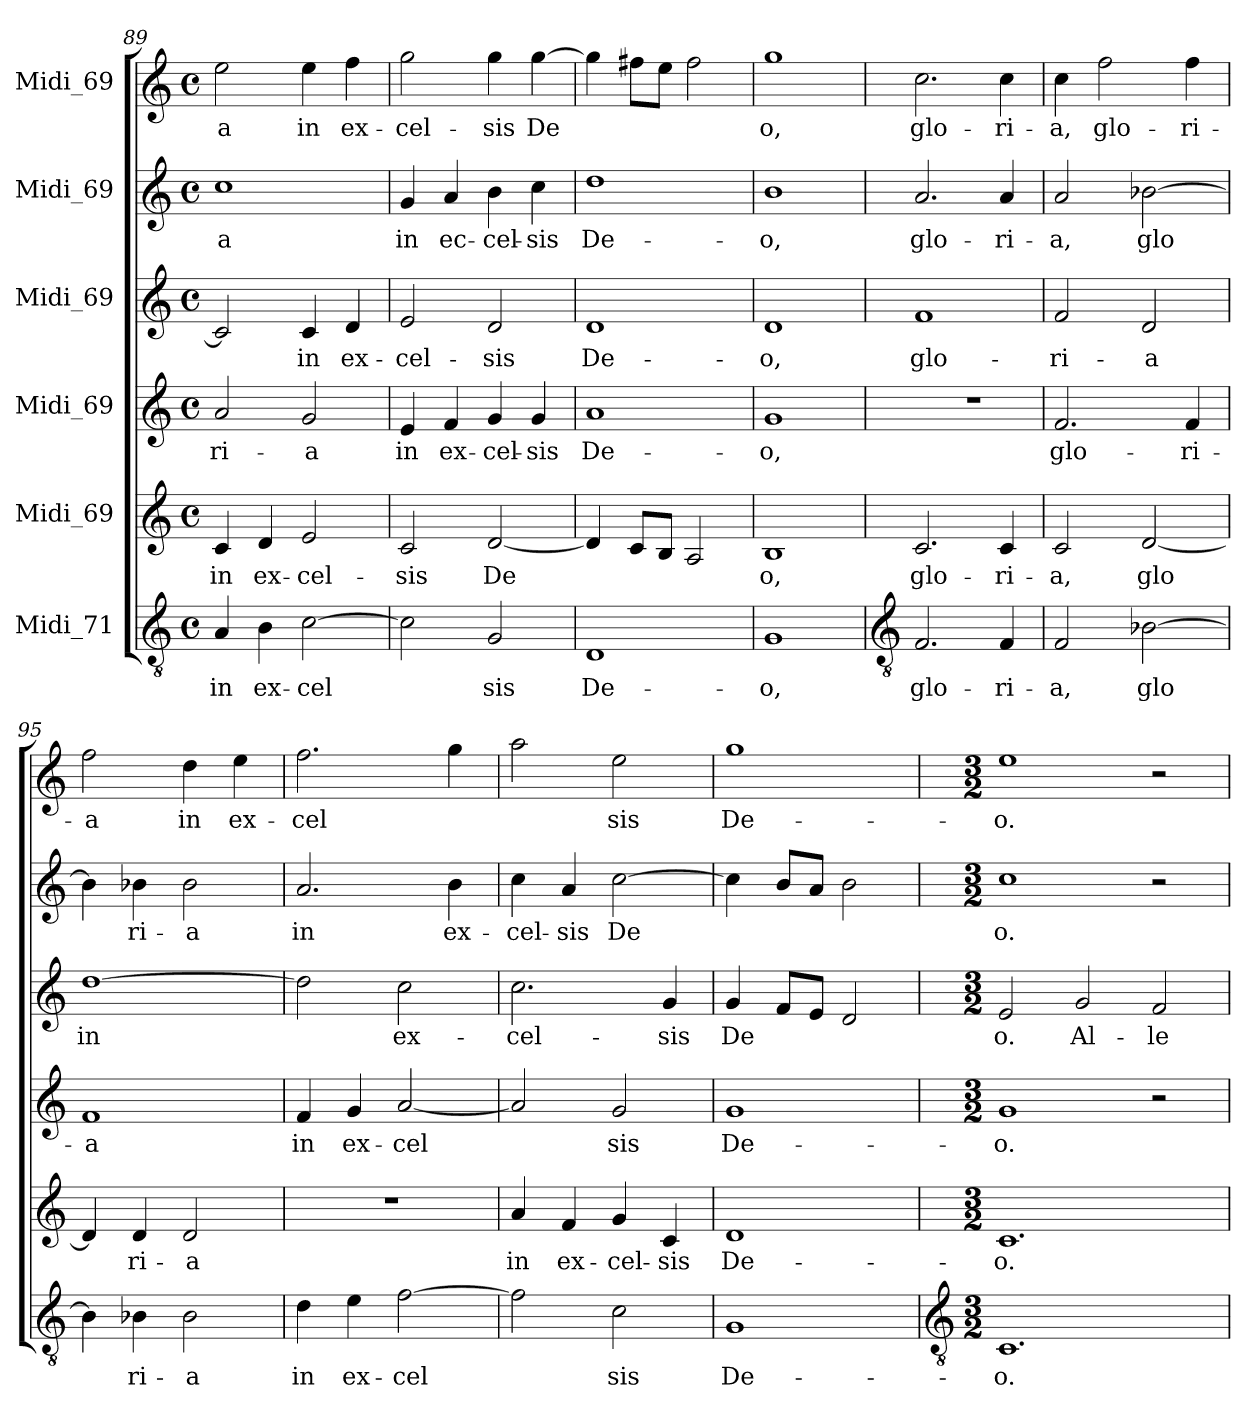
**kern	**text	**kern	**text	**kern	**text	**kern	**text	**kern	**text	**kern	**text
*part6	*part6	*part5	*part5	*part4	*part4	*part3	*part3	*part2	*part2	*part1	*part1
*staff6	*staff6	*staff5	*staff5	*staff4	*staff4	*staff3	*staff3	*staff2	*staff2	*staff1	*staff1
*I"Midi_71	*	*I"Midi_69	*	*I"Midi_69	*	*I"Midi_69	*	*I"Midi_69	*	*I"Midi_69	*
*clefGv2	*	*clefG2	*	*clefG2	*	*clefG2	*	*clefG2	*	*clefG2	*
*k[]	*	*k[]	*	*k[]	*	*k[]	*	*k[]	*	*k[]	*
*C:	*	*C:	*	*C:	*	*C:	*	*C:	*	*C:	*
*M4/4	*	*M4/4	*	*M4/4	*	*M4/4	*	*M4/4	*	*M4/4	*
*met(c)	*	*met(c)	*	*met(c)	*	*met(c)	*	*met(c)	*	*met(c)	*
=89	=89	=89	=89	=89	=89	=89	=89	=89	=89	=89	=89
!	!LO:LY:b	!	!LO:LY:b	!	!LO:LY:b	!	!	!	!LO:LY:b	!	!LO:LY:b
4A	in	4c	in	2a	ri-	2c]	.	1cc	-a	2ee	-a
!	!LO:LY:b	!	!LO:LY:b	!	!	!	!	!	!	!	!
4B	ex-	4d	ex-	.	.	.	.	.	.	.	.
!	!LO:LY:b	!	!LO:LY:b	!	!LO:LY:b	!	!LO:LY:b	!	!	!	!LO:LY:b
[2c	-cel	2e	-cel-	2g	-a	4c	in	.	.	4ee	in
!	!	!	!	!	!	!	!LO:LY:b	!	!	!	!LO:LY:b
.	.	.	.	.	.	4d	ex-	.	.	4ff	ex-
=90	=90	=90	=90	=90	=90	=90	=90	=90	=90	=90	=90
!	!	!	!LO:LY:b	!	!LO:LY:b	!	!LO:LY:b	!	!LO:LY:b	!	!LO:LY:b
2c]	.	2c	-sis	4e	in	2e	-cel-	4g	in	2gg	-cel-
!	!	!	!	!	!LO:LY:b	!	!	!	!LO:LY:b	!	!
.	.	.	.	4f	ex-	.	.	4a	ec-	.	.
!	!LO:LY:b	!	!LO:LY:b	!	!LO:LY:b	!	!LO:LY:b	!	!LO:LY:b	!	!LO:LY:b
2G	sis	[2d	De	4g	-cel-	2d	-sis	4b	-cel-	4gg	-sis
!	!	!	!	!	!LO:LY:b	!	!	!	!LO:LY:b	!	!LO:LY:b
.	.	.	.	4g	-sis	.	.	4cc	-sis	[4gg	De
=91	=91	=91	=91	=91	=91	=91	=91	=91	=91	=91	=91
!	!LO:LY:b	!	!	!	!LO:LY:b	!	!LO:LY:b	!	!LO:LY:b	!	!
1D	De-	4d]	.	1a	De-	1d	De-	1dd	De-	4gg]	.
.	.	8cL	.	.	.	.	.	.	.	8ff#XL	.
.	.	8BJ	.	.	.	.	.	.	.	8eeJ	.
.	.	2A	.	.	.	.	.	.	.	2ff#	.
=92	=92	=92	=92	=92	=92	=92	=92	=92	=92	=92	=92
!	!LO:LY:b	!	!LO:LY:b	!	!LO:LY:b	!	!LO:LY:b	!	!LO:LY:b	!	!LO:LY:b
1G	-o,	1B	o,	1g	-o,	1d	-o,	1b	-o,	1gg	o,
!!LO:LB:g=z
=93	=93	=93	=93	=93	=93	=93	=93	=93	=93	=93	=93
*clefGv2	*	*	*	*	*	*	*	*	*	*	*
!	!LO:LY:b	!	!LO:LY:b	!	!	!	!LO:LY:b	!	!LO:LY:b	!	!LO:LY:b
2.F	glo-	2.c	glo-	1r	.	1f	glo-	2.a	glo-	2.cc	glo-
!	!LO:LY:b	!	!LO:LY:b	!	!	!	!	!	!LO:LY:b	!	!LO:LY:b
4F	-ri-	4c	-ri-	.	.	.	.	4a	-ri-	4cc	-ri-
=94	=94	=94	=94	=94	=94	=94	=94	=94	=94	=94	=94
!	!LO:LY:b	!	!LO:LY:b	!	!LO:LY:b	!	!LO:LY:b	!	!LO:LY:b	!	!LO:LY:b
2F	-a,	2c	-a,	2.f	glo-	2f	-ri-	2a	-a,	4cc	-a,
!	!	!	!	!	!	!	!	!	!	!	!LO:LY:b
.	.	.	.	.	.	.	.	.	.	2ff	glo-
!	!LO:LY:b	!	!LO:LY:b	!	!	!	!LO:LY:b	!	!LO:LY:b	!	!
[2B-X	glo	[2d	glo	.	.	2d	-a	[2b-X	glo	.	.
!	!	!	!	!	!LO:LY:b	!	!	!	!	!	!LO:LY:b
.	.	.	.	4f	-ri-	.	.	.	.	4ff	-ri-
=95	=95	=95	=95	=95	=95	=95	=95	=95	=95	=95	=95
!	!	!	!	!	!LO:LY:b	!	!LO:LY:b	!	!	!	!LO:LY:b
4B-]	.	4d]	.	1f	-a	[1dd	in	4b-]	.	2ff	-a
!	!LO:LY:b	!	!LO:LY:b	!	!	!	!	!	!LO:LY:b	!	!
4B-	ri-	4d	ri-	.	.	.	.	4b-	ri-	.	.
!	!LO:LY:b	!	!LO:LY:b	!	!	!	!	!	!LO:LY:b	!	!LO:LY:b
2B-	-a	2d	-a	.	.	.	.	2b-	-a	4dd	in
!	!	!	!	!	!	!	!	!	!	!	!LO:LY:b
.	.	.	.	.	.	.	.	.	.	4ee	ex-
=96	=96	=96	=96	=96	=96	=96	=96	=96	=96	=96	=96
!	!LO:LY:b	!	!	!	!LO:LY:b	!	!	!	!LO:LY:b	!	!LO:LY:b
4d	in	1r	.	4f	in	2dd]	.	2.a	in	2.ff	-cel
!	!LO:LY:b	!	!	!	!LO:LY:b	!	!	!	!	!	!
4e	ex-	.	.	4g	ex-	.	.	.	.	.	.
!	!LO:LY:b	!	!	!	!LO:LY:b	!	!LO:LY:b	!	!	!	!
[2f	-cel	.	.	[2a	-cel	2cc	ex-	.	.	.	.
!	!	!	!	!	!	!	!	!	!LO:LY:b	!	!
.	.	.	.	.	.	.	.	4b	ex-	4gg	.
=97	=97	=97	=97	=97	=97	=97	=97	=97	=97	=97	=97
!	!	!	!LO:LY:b	!	!	!	!LO:LY:b	!	!LO:LY:b	!	!
2f]	.	4a	in	2a]	.	2.cc	-cel-	4cc	-cel-	2aa	.
!	!	!	!LO:LY:b	!	!	!	!	!	!LO:LY:b	!	!
.	.	4f	ex-	.	.	.	.	4a	-sis	.	.
!	!LO:LY:b	!	!LO:LY:b	!	!LO:LY:b	!	!	!	!LO:LY:b	!	!LO:LY:b
2c	sis	4g	-cel-	2g	sis	.	.	[2cc	De	2ee	sis
!	!	!	!LO:LY:b	!	!	!	!LO:LY:b	!	!	!	!
.	.	4c	-sis	.	.	4g	-sis	.	.	.	.
=98	=98	=98	=98	=98	=98	=98	=98	=98	=98	=98	=98
!	!LO:LY:b	!	!LO:LY:b	!	!LO:LY:b	!	!LO:LY:b	!	!	!	!LO:LY:b
1G	De-	1d	De-	1g	De-	4g	De	4cc]	.	1gg	De-
.	.	.	.	.	.	8fL	.	8bL	.	.	.
.	.	.	.	.	.	8eJ	.	8aJ	.	.	.
.	.	.	.	.	.	2d	.	2b	.	.	.
!!LO:LB:g=z
=99	=99	=99	=99	=99	=99	=99	=99	=99	=99	=99	=99
*clefGv2	*	*	*	*	*	*	*	*	*	*	*
*M3/2	*	*M3/2	*	*M3/2	*	*M3/2	*	*M3/2	*	*M3/2	*
!	!LO:LY:b	!	!LO:LY:b	!	!LO:LY:b	!	!LO:LY:b	!	!LO:LY:b	!	!LO:LY:b
1.C	-o.	1.c	-o.	1g	-o.	2e	o.	1cc	o.	1ee	-o.
!	!	!	!	!	!	!	!LO:LY:b	!	!	!	!
.	.	.	.	.	.	2g	Al-	.	.	.	.
!	!	!	!	!	!	!	!LO:LY:b	!	!	!	!
.	.	.	.	2r	.	2f	-le-	2r	.	2r	.
=	=	=	=	=	=	=	=	=	=	=	=
*-	*-	*-	*-	*-	*-	*-	*-	*-	*-	*-	*-
